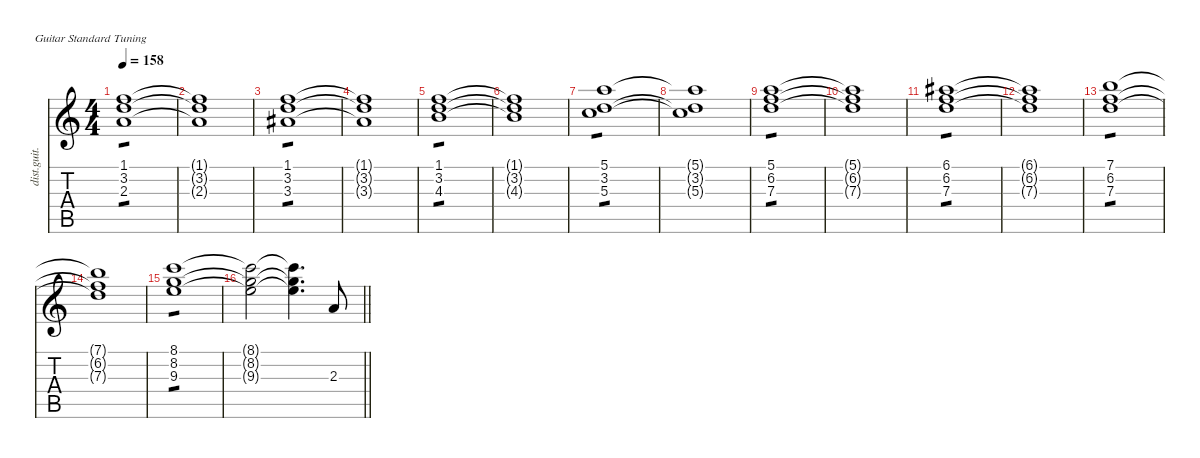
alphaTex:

\defaultSystemsLayout 4
\hideDynamics
\bracketExtendMode nobrackets
\otherSystemsTrackNameOrientation horizontal
\track ("Mustaine" "dist.guit.") {defaultSystemsLayout 8 instrument distortionguitar}
\staff {score tabs}
\tuning (E4 B3 G3 D3 A2 E2)
\ts (4 4)
\beaming (8 2 2 2 2)
\tempo 158
\clef g2
\ks c
(1.1 3.2 2.3).1{tp 1 dy f instrument distortionguitar beam Down} |
(1.1{t} 3.2{t} 2.3{t}).1{beam Down} |
(1.1 3.2 3.3{acc #}).1{tp 1 beam Down} |
(1.1{t} 3.2{t} 3.3{t acc #}).1{beam Down} |
(1.1 3.2 4.3).1{tp 1 beam Down} |
(1.1{t} 3.2{t} 4.3{t}).1{beam Down} |
(5.1 3.2 5.3).1{tp 1 beam Down} |
(5.1{t} 3.2{t} 5.3{t}).1{beam Down} |
(5.1 6.2 7.3).1{tp 1 beam Down} |
(5.1{t} 6.2{t} 7.3{t}).1{beam Down} |
(6.1{acc #} 6.2 7.3).1{tp 1 beam Down} |
(6.1{t acc #} 6.2{t} 7.3{t}).1{beam Down} |
(7.1 6.2 7.3).1{tp 1 beam Down} |
(7.1{t} 6.2{t} 7.3{t}).1{beam Down} |
(8.1 8.2 9.3).1{tp 1 beam Down} |
\barLineRight lightlight
(8.1{t} 8.2{t} 9.3{t}).2{beam Down} (8.1{t} 8.2{t} 9.3{t}).4{d beam Down} 2.3.8{beam Up}
